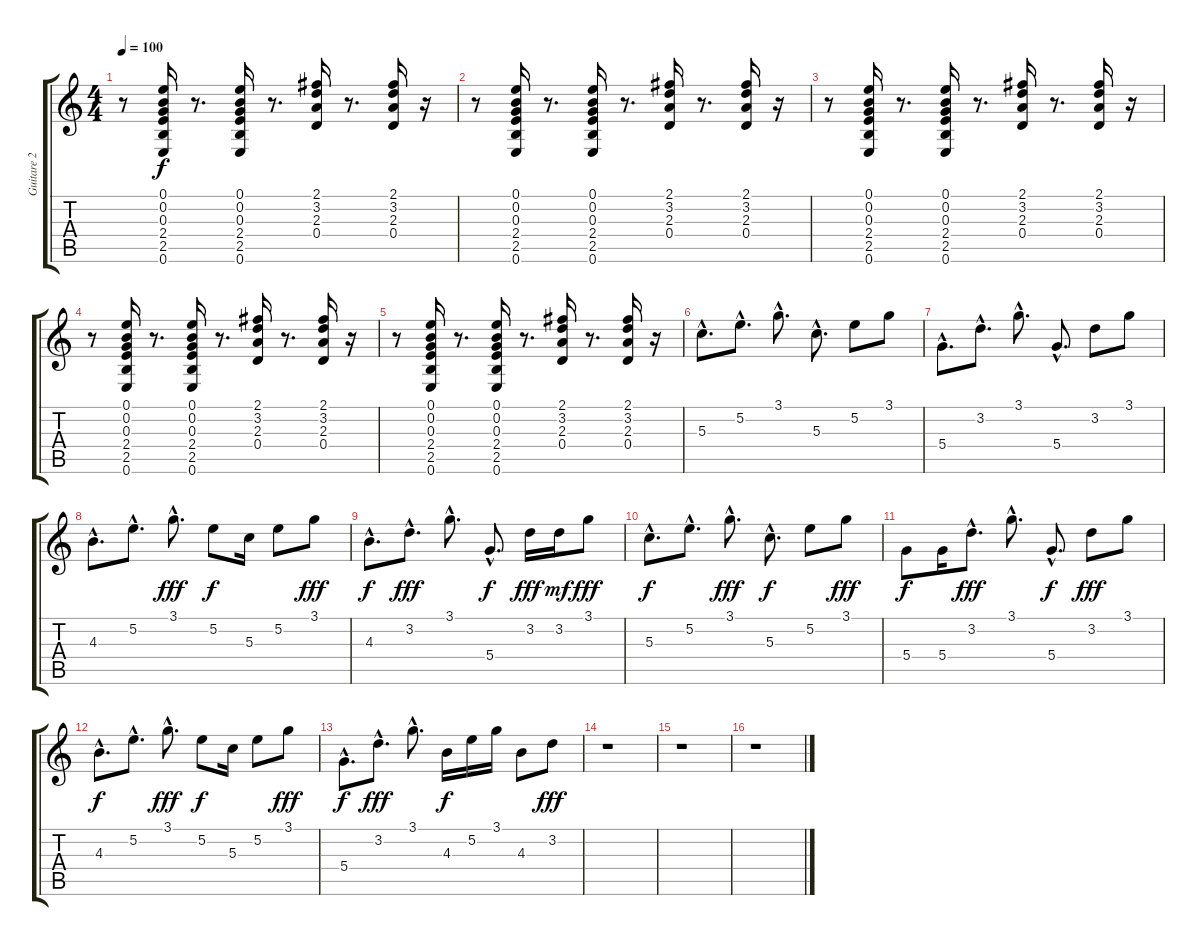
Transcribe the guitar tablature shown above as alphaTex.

\track ("Guitare 2" "Guitare 2") {instrument electricguitarclean}
\staff {score tabs}
\tuning (E4 B3 G3 D3 A2 E2) {hide}
\ts (4 4)
\tempo 100
\clef g2
\ks c
r.8{dy f} (0.1 0.2 0.3 2.4 2.5 0.6).16 r.8{d} (0.1 0.2 0.3 2.4 2.5 0.6).16 r.8{d} (2.1 3.2 2.3 0.4).16 r.8{d} (2.1 3.2 2.3 0.4).16 r.16 |
r.8 (0.1 0.2 0.3 2.4 2.5 0.6).16 r.8{d} (0.1 0.2 0.3 2.4 2.5 0.6).16 r.8{d} (2.1 3.2 2.3 0.4).16 r.8{d} (2.1 3.2 2.3 0.4).16 r.16 |
r.8 (0.1 0.2 0.3 2.4 2.5 0.6).16 r.8{d} (0.1 0.2 0.3 2.4 2.5 0.6).16 r.8{d} (2.1 3.2 2.3 0.4).16 r.8{d} (2.1 3.2 2.3 0.4).16 r.16 |
r.8 (0.1 0.2 0.3 2.4 2.5 0.6).16 r.8{d} (0.1 0.2 0.3 2.4 2.5 0.6).16 r.8{d} (2.1 3.2 2.3 0.4).16 r.8{d} (2.1 3.2 2.3 0.4).16 r.16 |
r.8 (0.1 0.2 0.3 2.4 2.5 0.6).16 r.8{d} (0.1 0.2 0.3 2.4 2.5 0.6).16 r.8{d} (2.1 3.2 2.3 0.4).16 r.8{d} (2.1 3.2 2.3 0.4).16 r.16 |
5.3{hac}.8{d} 5.2{hac}.8{d} 3.1{hac}.8{d} 5.3{hac}.8{d} 5.2.8 3.1.8 |
5.4{hac}.8{d} 3.2{hac}.8{d} 3.1{hac}.8{d} 5.4{hac}.8{d} 3.2.8 3.1.8 |
4.3{hac}.8{d} 5.2{hac}.8{d} 3.1{hac}.8{d dy fff} 5.2.8{dy f} 5.3.16 5.2.8 3.1.8{dy fff} |
4.3{hac}.8{d dy f} 3.2{hac}.8{d dy fff} 3.1{hac}.8{d} 5.4{hac}.8{d dy f} 3.2.16{dy fff} 3.2.16{dy mf} 3.1.8{dy fff} |
5.3{hac}.8{d dy f} 5.2{hac}.8{d} 3.1{hac}.8{d dy fff} 5.3{hac}.8{d dy f} 5.2.8 3.1.8{dy fff} |
5.4.8{dy f} 5.4.16 3.2{hac}.8{d dy fff} 3.1{hac}.8{d} 5.4{hac}.8{d dy f} 3.2.8{dy fff} 3.1.8 |
4.3{hac}.8{d dy f} 5.2{hac}.8{d} 3.1{hac}.8{d dy fff} 5.2.8{dy f} 5.3.16 5.2.8 3.1.8{dy fff} |
5.4{hac}.8{d dy f} 3.2{hac}.8{d dy fff} 3.1{hac}.8{d} 4.3.16{dy f} 5.2.16 3.1.16 4.3.8 3.2.8{dy fff} |
r.1 |
r.1 |
r.1
